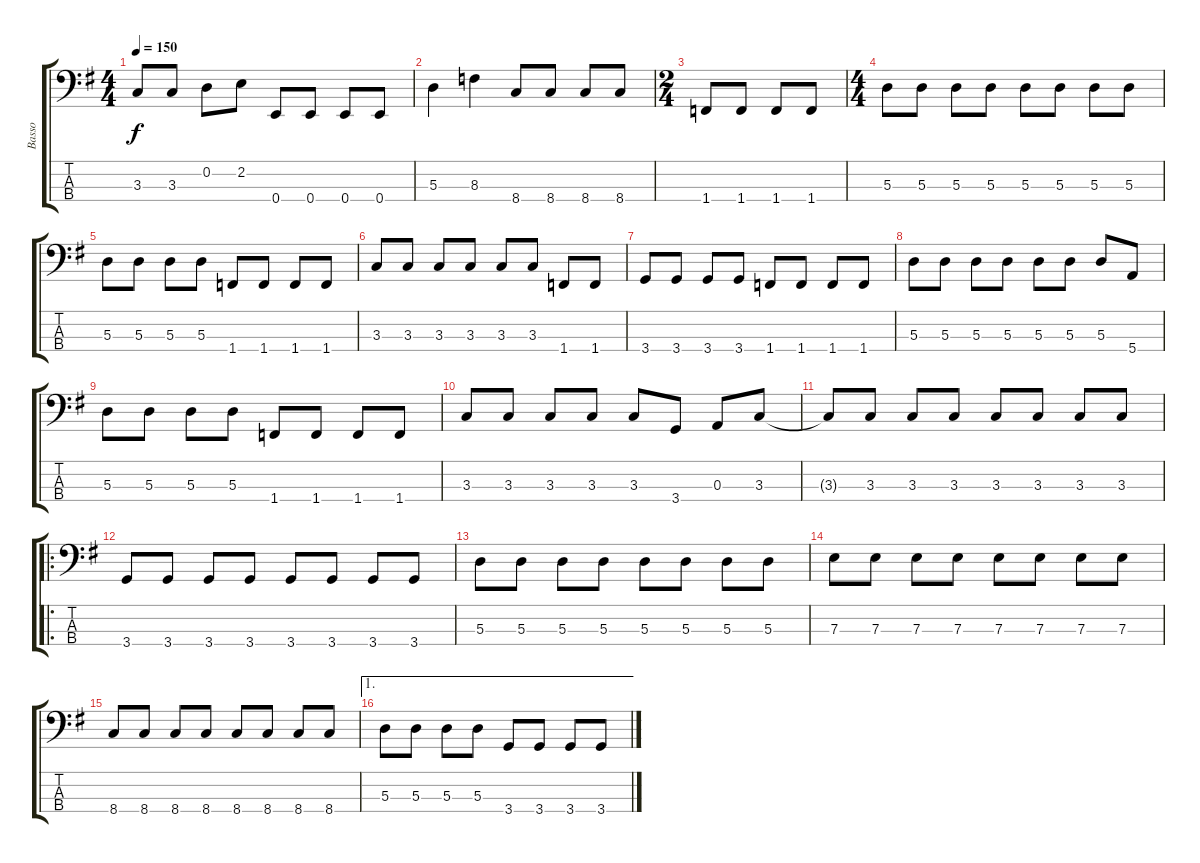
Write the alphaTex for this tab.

\track ("Basso" "Basso") {instrument electricbasspick}
\staff {score tabs}
\tuning (G2 D2 A1 E1) {hide}
\ts (4 4)
\tempo 150
\clef f4
\ks g
3.3.8{dy f} 3.3.8 0.2.8 2.2.8 0.4.8 0.4.8 0.4.8 0.4.8 |
5.3.4 8.3.4 8.4.8 8.4.8 8.4.8 8.4.8 |
\ts (2 4)
1.4.8 1.4.8 1.4.8 1.4.8 |
\ts (4 4)
5.3.8 5.3.8 5.3.8 5.3.8 5.3.8 5.3.8 5.3.8 5.3.8 |
5.3.8 5.3.8 5.3.8 5.3.8 1.4.8 1.4.8 1.4.8 1.4.8 |
3.3.8 3.3.8 3.3.8 3.3.8 3.3.8 3.3.8 1.4.8 1.4.8 |
3.4.8 3.4.8 3.4.8 3.4.8 1.4.8 1.4.8 1.4.8 1.4.8 |
5.3.8 5.3.8 5.3.8 5.3.8 5.3.8 5.3.8 5.3.8 5.4.8 |
5.3.8 5.3.8 5.3.8 5.3.8 1.4.8 1.4.8 1.4.8 1.4.8 |
3.3.8 3.3.8 3.3.8 3.3.8 3.3.8 3.4.8 0.3.8 3.3.8 |
3.3{t}.8 3.3.8 3.3.8 3.3.8 3.3.8 3.3.8 3.3.8 3.3.8 |
\ro
3.4.8 3.4.8 3.4.8 3.4.8 3.4.8 3.4.8 3.4.8 3.4.8 |
5.3.8 5.3.8 5.3.8 5.3.8 5.3.8 5.3.8 5.3.8 5.3.8 |
7.3.8 7.3.8 7.3.8 7.3.8 7.3.8 7.3.8 7.3.8 7.3.8 |
8.4.8 8.4.8 8.4.8 8.4.8 8.4.8 8.4.8 8.4.8 8.4.8 |
\ae 1
5.3.8 5.3.8 5.3.8 5.3.8 3.4.8 3.4.8 3.4.8 3.4.8
